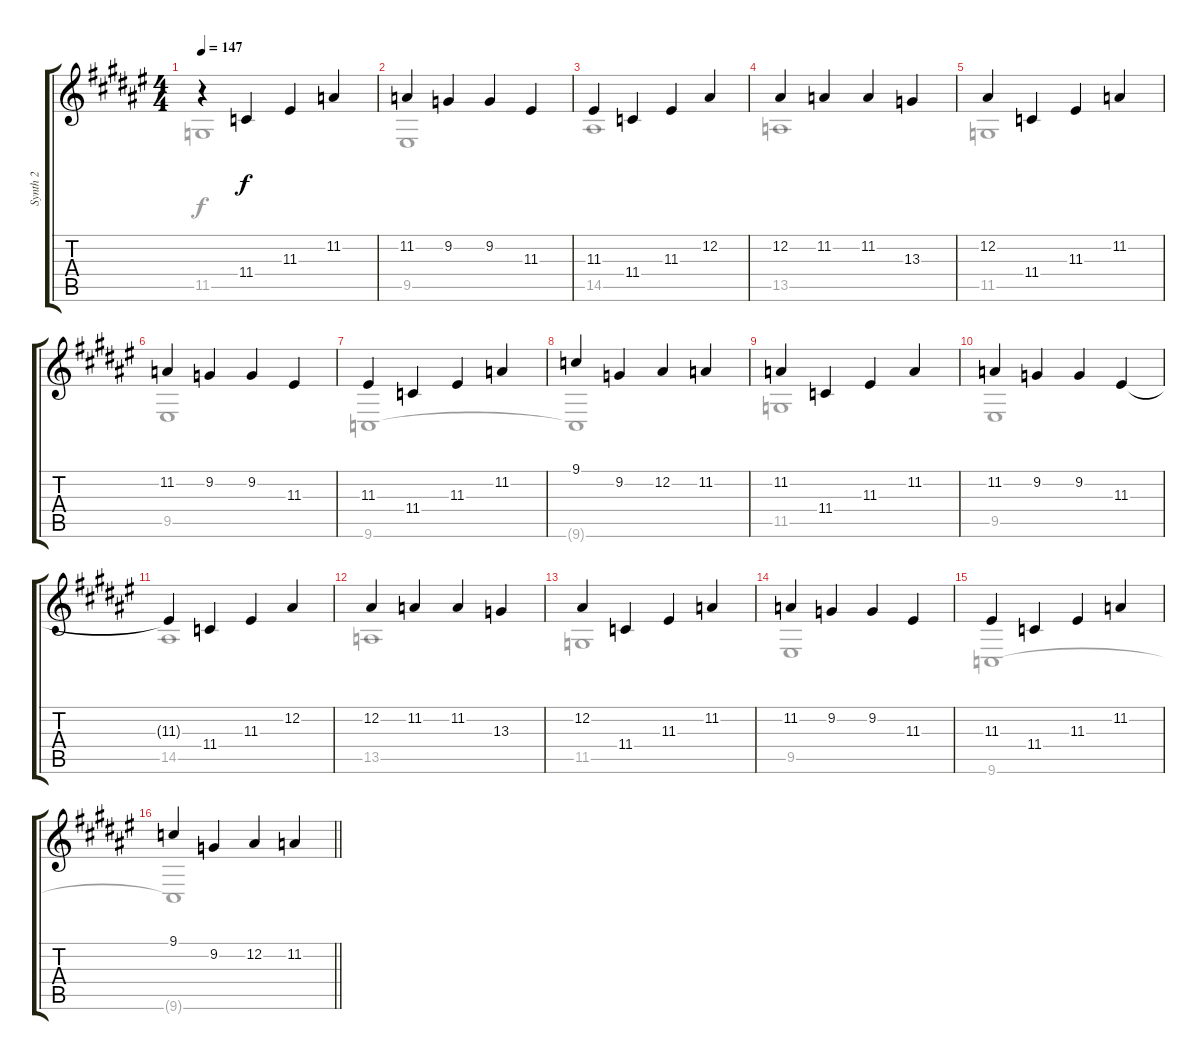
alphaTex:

\track ("Synth 2" "Synth 2") {instrument synthstrings1}
\staff {score tabs}
\tuning (Eb4 Bb3 Gb3 Db3 Ab2 Eb2) {hide}
\voice
\ts (4 4)
\tempo 147
\clef g2
\ks f#
r.4{dy f} 11.4.4 11.3.4 11.2.4 |
\ks d#minor
11.2.4 9.2.4 9.2.4 11.3.4 |
11.3.4 11.4.4 11.3.4 12.2.4 |
12.2.4 11.2.4 11.2.4 13.3.4 |
\ks f#
12.2.4 11.4.4 11.3.4 11.2.4 |
\ks d#minor
11.2.4 9.2.4 9.2.4 11.3.4 |
11.3.4 11.4.4 11.3.4 11.2.4 |
9.1.4 9.2.4 12.2.4 11.2.4 |
\ks f#
11.2.4 11.4.4 11.3.4 11.2.4 |
\ks d#minor
11.2.4 9.2.4 9.2.4 11.3.4 |
11.3{t}.4 11.4.4 11.3.4 12.2.4 |
12.2.4 11.2.4 11.2.4 13.3.4 |
\ks f#
12.2.4 11.4.4 11.3.4 11.2.4 |
\ks d#minor
11.2.4 9.2.4 9.2.4 11.3.4 |
11.3.4 11.4.4 11.3.4 11.2.4 |
\barLineRight lightlight
9.1.4 9.2.4 12.2.4 11.2.4
\voice
\clef g2
\ottava regular
\simile none
\ks f#
11.5.1{dy f} |
\ks d#minor
9.5.1 |
14.5.1 |
13.5.1 |
\ks f#
11.5.1 |
\ks d#minor
9.5.1 |
9.6.1 |
9.6{t}.1 |
\ks f#
11.5.1 |
\ks d#minor
9.5.1 |
14.5.1 |
13.5.1 |
\ks f#
11.5.1 |
\ks d#minor
9.5.1 |
9.6.1 |
\barLineRight lightlight
9.6{t}.1
